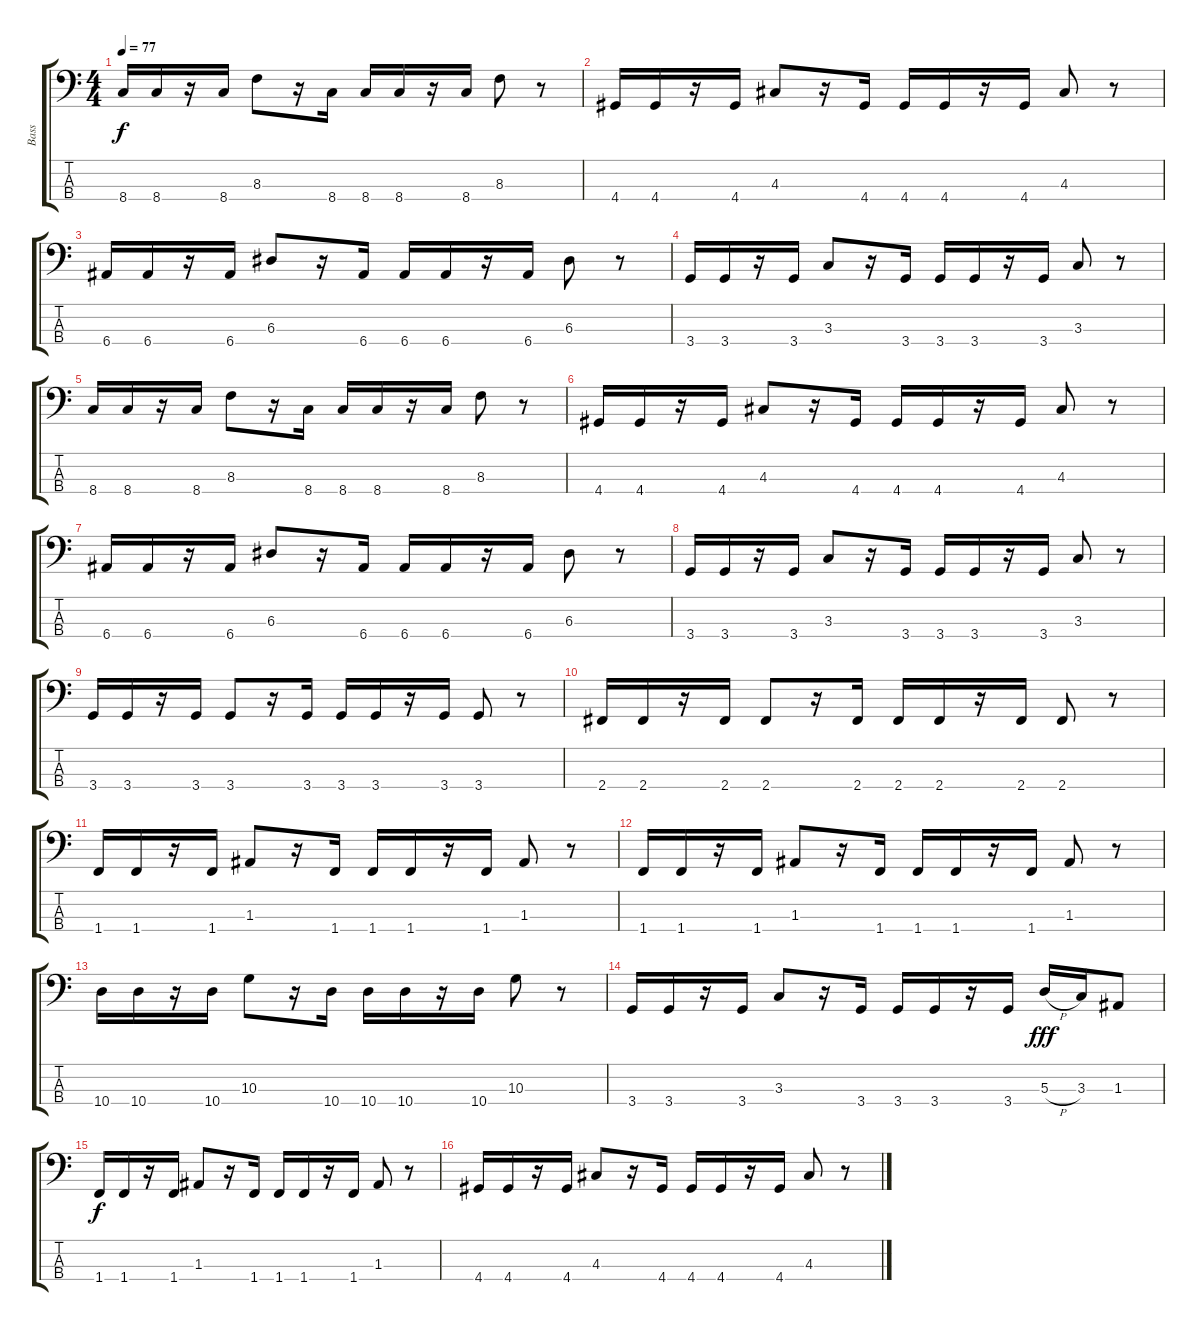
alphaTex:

\track ("Bass" "Bass") {instrument electricbasspick}
\staff {score tabs}
\tuning (G2 D2 A1 E1) {hide}
\ts (4 4)
\tempo 77
\clef f4
\ks c
8.4.16{dy f instrument electricbasspick} 8.4.16 r.16 8.4.16 8.3.8 r.16 8.4.16 8.4.16 8.4.16 r.16 8.4.16 8.3.8 r.8 |
4.4.16 4.4.16 r.16 4.4.16 4.3.8 r.16 4.4.16 4.4.16 4.4.16 r.16 4.4.16 4.3.8 r.8 |
6.4.16 6.4.16 r.16 6.4.16 6.3.8 r.16 6.4.16 6.4.16 6.4.16 r.16 6.4.16 6.3.8 r.8 |
3.4.16 3.4.16 r.16 3.4.16 3.3.8 r.16 3.4.16 3.4.16 3.4.16 r.16 3.4.16 3.3.8 r.8 |
8.4.16 8.4.16 r.16 8.4.16 8.3.8 r.16 8.4.16 8.4.16 8.4.16 r.16 8.4.16 8.3.8 r.8 |
4.4.16 4.4.16 r.16 4.4.16 4.3.8 r.16 4.4.16 4.4.16 4.4.16 r.16 4.4.16 4.3.8 r.8 |
6.4.16 6.4.16 r.16 6.4.16 6.3.8 r.16 6.4.16 6.4.16 6.4.16 r.16 6.4.16 6.3.8 r.8 |
3.4.16 3.4.16 r.16 3.4.16 3.3.8 r.16 3.4.16 3.4.16 3.4.16 r.16 3.4.16 3.3.8 r.8 |
3.4.16 3.4.16 r.16 3.4.16 3.4.8 r.16 3.4.16 3.4.16 3.4.16 r.16 3.4.16 3.4.8 r.8 |
2.4.16 2.4.16 r.16 2.4.16 2.4.8 r.16 2.4.16 2.4.16 2.4.16 r.16 2.4.16 2.4.8 r.8 |
1.4.16 1.4.16 r.16 1.4.16 1.3.8 r.16 1.4.16 1.4.16 1.4.16 r.16 1.4.16 1.3.8 r.8 |
1.4.16 1.4.16 r.16 1.4.16 1.3.8 r.16 1.4.16 1.4.16 1.4.16 r.16 1.4.16 1.3.8 r.8 |
10.4.16 10.4.16 r.16 10.4.16 10.3.8 r.16 10.4.16 10.4.16 10.4.16 r.16 10.4.16 10.3.8 r.8 |
3.4.16 3.4.16 r.16 3.4.16 3.3.8 r.16 3.4.16 3.4.16 3.4.16 r.16 3.4.16 5.3{h}.16{dy fff} 3.3.16 1.3.8 |
1.4.16{dy f} 1.4.16 r.16 1.4.16 1.3.8 r.16 1.4.16 1.4.16 1.4.16 r.16 1.4.16 1.3.8 r.8 |
4.4.16 4.4.16 r.16 4.4.16 4.3.8 r.16 4.4.16 4.4.16 4.4.16 r.16 4.4.16 4.3.8 r.8
